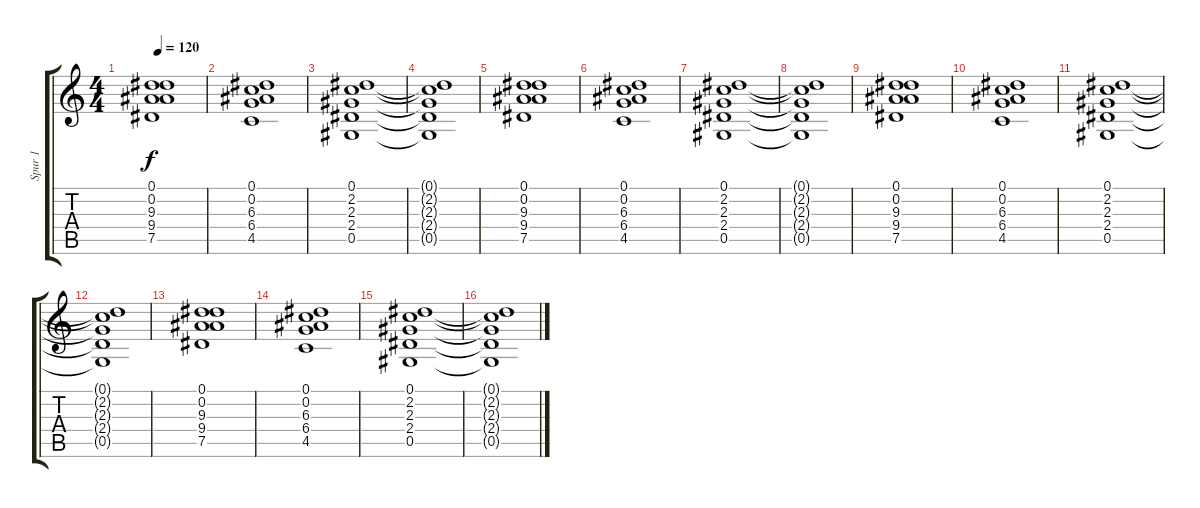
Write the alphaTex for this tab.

\track ("Spur 1" "Spur 1") {instrument acousticguitarsteel}
\staff {score tabs}
\tuning (Eb4 Bb3 Gb3 Db3 Ab2 Eb2) {hide}
\ts (4 4)
\tempo 120
\clef g2
\ks c
(0.1 0.2 9.3 9.4 7.5).1{dy f} |
(0.1 0.2 6.3 6.4 4.5).1 |
(0.1 2.2 2.3 2.4 0.5).1 |
(0.1{t} 2.2{t} 2.3{t} 2.4{t} 0.5{t}).1 |
(0.1 0.2 9.3 9.4 7.5).1 |
(0.1 0.2 6.3 6.4 4.5).1 |
(0.1 2.2 2.3 2.4 0.5).1 |
(0.1{t} 2.2{t} 2.3{t} 2.4{t} 0.5{t}).1 |
(0.1 0.2 9.3 9.4 7.5).1 |
(0.1 0.2 6.3 6.4 4.5).1 |
(0.1 2.2 2.3 2.4 0.5).1 |
(0.1{t} 2.2{t} 2.3{t} 2.4{t} 0.5{t}).1 |
(0.1 0.2 9.3 9.4 7.5).1 |
(0.1 0.2 6.3 6.4 4.5).1 |
(0.1 2.2 2.3 2.4 0.5).1 |
(0.1{t} 2.2{t} 2.3{t} 2.4{t} 0.5{t}).1
